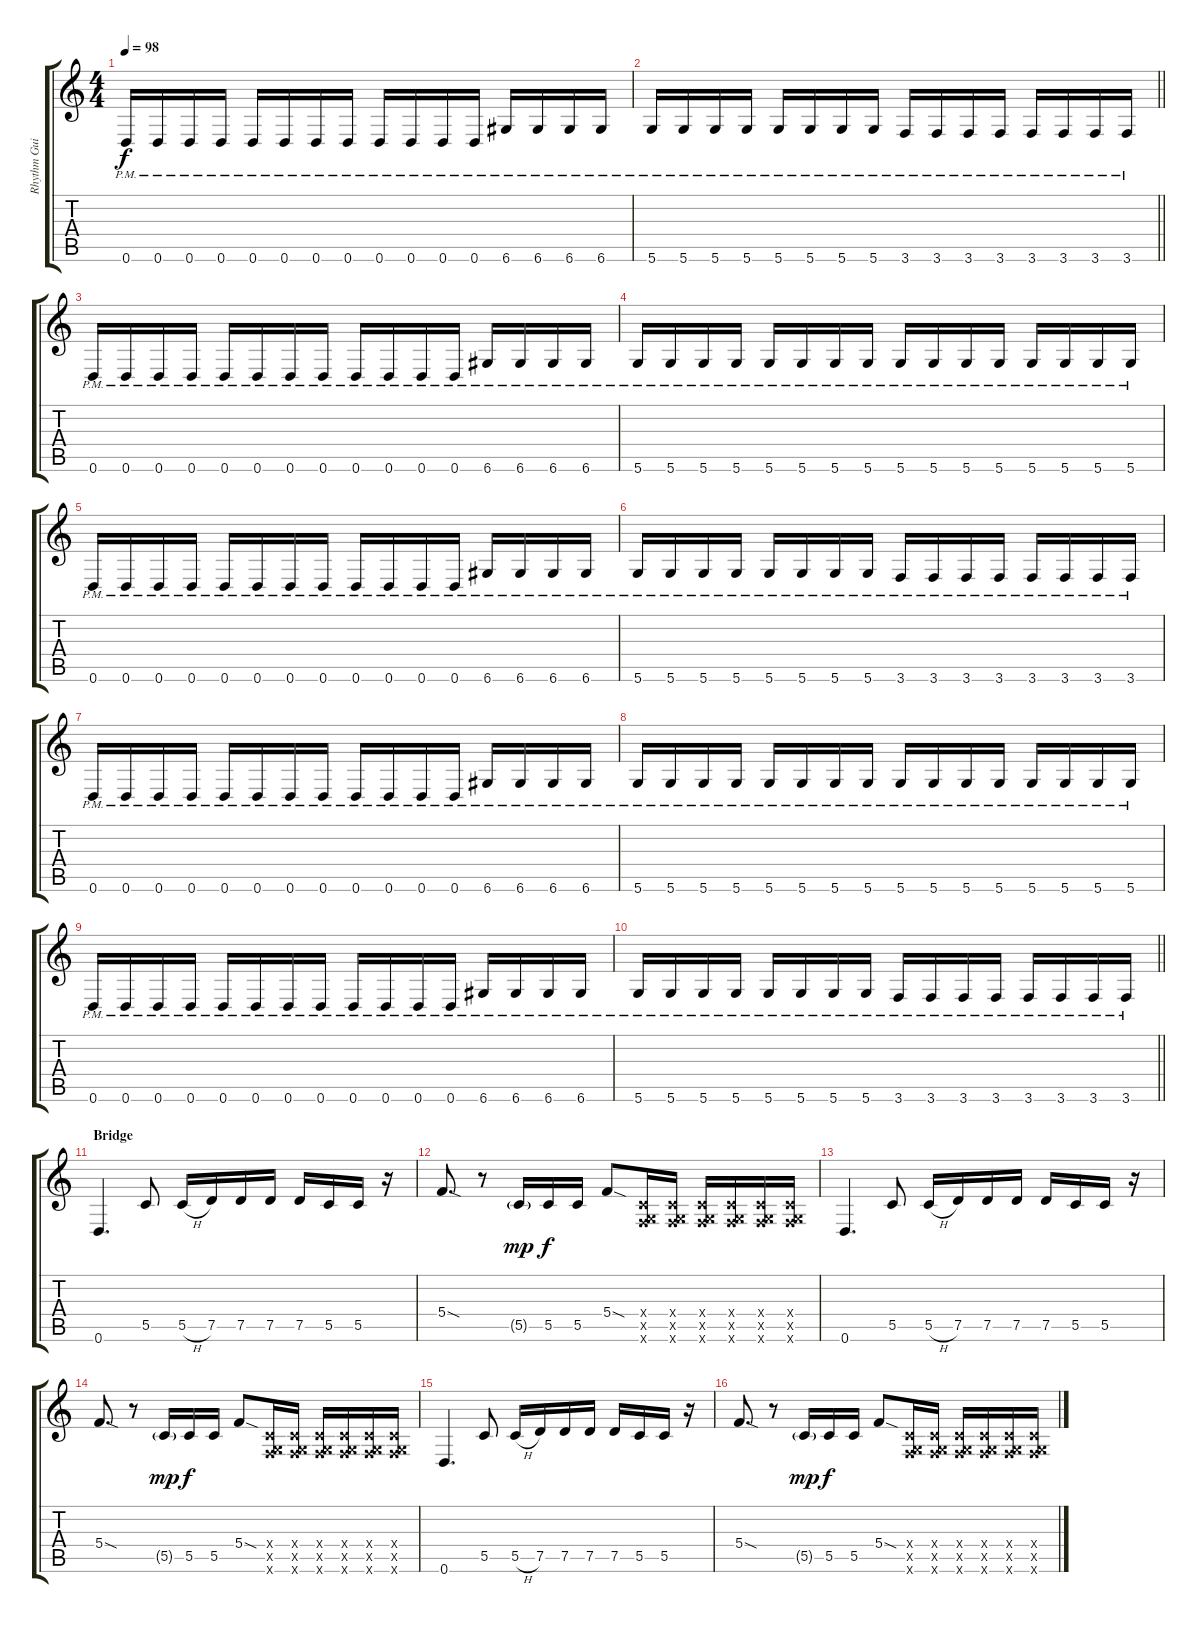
\track ("Rhythm Guitar " "Rhythm Gui") {instrument distortionguitar}
\staff {score tabs}
\tuning (D4 A3 F3 C3 G2 D2) {hide}
\ts (4 4)
\tempo 98
\clef g2
\ks c
0.6{pm}.16{dy f} 0.6{pm}.16 0.6{pm}.16 0.6{pm}.16 0.6{pm}.16 0.6{pm}.16 0.6{pm}.16 0.6{pm}.16 0.6{pm}.16 0.6{pm}.16 0.6{pm}.16 0.6{pm}.16 6.6{pm}.16 6.6{pm}.16 6.6{pm}.16 6.6{pm}.16 |
\barLineRight lightlight
5.6{pm}.16 5.6{pm}.16 5.6{pm}.16 5.6{pm}.16 5.6{pm}.16 5.6{pm}.16 5.6{pm}.16 5.6{pm}.16 3.6{pm}.16 3.6{pm}.16 3.6{pm}.16 3.6{pm}.16 3.6{pm}.16 3.6{pm}.16 3.6{pm}.16 3.6{pm}.16 |
0.6{pm}.16 0.6{pm}.16 0.6{pm}.16 0.6{pm}.16 0.6{pm}.16 0.6{pm}.16 0.6{pm}.16 0.6{pm}.16 0.6{pm}.16 0.6{pm}.16 0.6{pm}.16 0.6{pm}.16 6.6{pm}.16 6.6{pm}.16 6.6{pm}.16 6.6{pm}.16 |
5.6{pm}.16 5.6{pm}.16 5.6{pm}.16 5.6{pm}.16 5.6{pm}.16 5.6{pm}.16 5.6{pm}.16 5.6{pm}.16 5.6{pm}.16 5.6{pm}.16 5.6{pm}.16 5.6{pm}.16 5.6{pm}.16 5.6{pm}.16 5.6{pm}.16 5.6{pm}.16 |
0.6{pm}.16 0.6{pm}.16 0.6{pm}.16 0.6{pm}.16 0.6{pm}.16 0.6{pm}.16 0.6{pm}.16 0.6{pm}.16 0.6{pm}.16 0.6{pm}.16 0.6{pm}.16 0.6{pm}.16 6.6{pm}.16 6.6{pm}.16 6.6{pm}.16 6.6{pm}.16 |
5.6{pm}.16 5.6{pm}.16 5.6{pm}.16 5.6{pm}.16 5.6{pm}.16 5.6{pm}.16 5.6{pm}.16 5.6{pm}.16 3.6{pm}.16 3.6{pm}.16 3.6{pm}.16 3.6{pm}.16 3.6{pm}.16 3.6{pm}.16 3.6{pm}.16 3.6{pm}.16 |
0.6{pm}.16 0.6{pm}.16 0.6{pm}.16 0.6{pm}.16 0.6{pm}.16 0.6{pm}.16 0.6{pm}.16 0.6{pm}.16 0.6{pm}.16 0.6{pm}.16 0.6{pm}.16 0.6{pm}.16 6.6{pm}.16 6.6{pm}.16 6.6{pm}.16 6.6{pm}.16 |
5.6{pm}.16 5.6{pm}.16 5.6{pm}.16 5.6{pm}.16 5.6{pm}.16 5.6{pm}.16 5.6{pm}.16 5.6{pm}.16 5.6{pm}.16 5.6{pm}.16 5.6{pm}.16 5.6{pm}.16 5.6{pm}.16 5.6{pm}.16 5.6{pm}.16 5.6{pm}.16 |
0.6{pm}.16 0.6{pm}.16 0.6{pm}.16 0.6{pm}.16 0.6{pm}.16 0.6{pm}.16 0.6{pm}.16 0.6{pm}.16 0.6{pm}.16 0.6{pm}.16 0.6{pm}.16 0.6{pm}.16 6.6{pm}.16 6.6{pm}.16 6.6{pm}.16 6.6{pm}.16 |
\barLineRight lightlight
5.6{pm}.16 5.6{pm}.16 5.6{pm}.16 5.6{pm}.16 5.6{pm}.16 5.6{pm}.16 5.6{pm}.16 5.6{pm}.16 3.6{pm}.16 3.6{pm}.16 3.6{pm}.16 3.6{pm}.16 3.6{pm}.16 3.6{pm}.16 3.6{pm}.16 3.6{pm}.16 |
\section ("" "Bridge")
0.6.4{d} 5.5.8 5.5{h}.16 7.5.16 7.5.16 7.5.16 7.5.16 5.5.16 5.5.16 r.16 |
5.4{sod}.8{d} r.8 5.5{g}.16{dy mp} 5.5.16{dy f} 5.5.16 5.4{sod}.8 (0.4{x} 0.5{x} 3.6{x}).16 (0.4{x} 0.5{x} 3.6{x}).16 (0.4{x} 0.5{x} 3.6{x}).16 (0.4{x} 0.5{x} 3.6{x}).16 (0.4{x} 0.5{x} 3.6{x}).16 (0.4{x} 0.5{x} 3.6{x}).16 |
0.6.4{d} 5.5.8 5.5{h}.16 7.5.16 7.5.16 7.5.16 7.5.16 5.5.16 5.5.16 r.16 |
5.4{sod}.8{d} r.8 5.5{g}.16{dy mp} 5.5.16{dy f} 5.5.16 5.4{sod}.8 (0.4{x} 0.5{x} 3.6{x}).16 (0.4{x} 0.5{x} 3.6{x}).16 (0.4{x} 0.5{x} 3.6{x}).16 (0.4{x} 0.5{x} 3.6{x}).16 (0.4{x} 0.5{x} 3.6{x}).16 (0.4{x} 0.5{x} 3.6{x}).16 |
0.6.4{d} 5.5.8 5.5{h}.16 7.5.16 7.5.16 7.5.16 7.5.16 5.5.16 5.5.16 r.16 |
5.4{sod}.8{d} r.8 5.5{g}.16{dy mp} 5.5.16{dy f} 5.5.16 5.4{sod}.8 (0.4{x} 0.5{x} 3.6{x}).16 (0.4{x} 0.5{x} 3.6{x}).16 (0.4{x} 0.5{x} 3.6{x}).16 (0.4{x} 0.5{x} 3.6{x}).16 (0.4{x} 0.5{x} 3.6{x}).16 (0.4{x} 0.5{x} 3.6{x}).16
